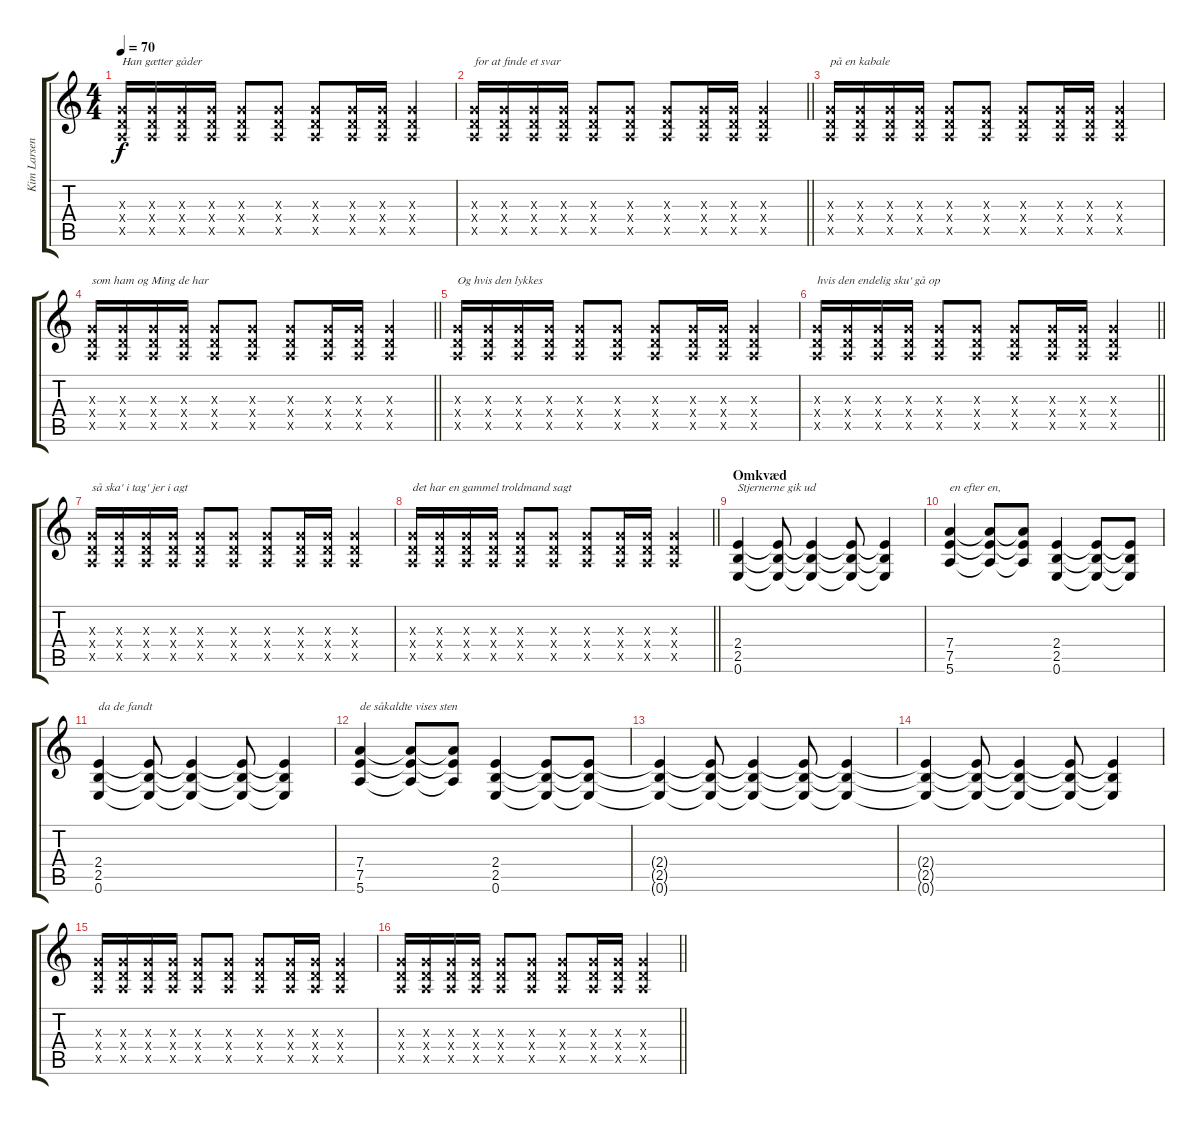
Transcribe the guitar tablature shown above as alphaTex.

\track ("Kim Larsen" "Kim Larsen") {instrument overdrivenguitar}
\staff {score tabs}
\tuning (E4 B3 G3 D3 A2 E2) {hide}
\ts (4 4)
\tempo 70
\clef g2
\ks c
(0.3{x} 0.4{x} 0.5{x}).16{txt "Han gætter gåder" dy f} (0.3{x} 0.4{x} 0.5{x}).16 (0.3{x} 0.4{x} 0.5{x}).16 (0.3{x} 0.4{x} 0.5{x}).16 (0.3{x} 0.4{x} 0.5{x}).8 (0.3{x} 0.4{x} 0.5{x}).8 (0.3{x} 0.4{x} 0.5{x}).8 (0.3{x} 0.4{x} 0.5{x}).16 (0.3{x} 0.4{x} 0.5{x}).16 (0.3{x} 0.4{x} 0.5{x}).4 |
\barLineRight lightlight
(0.3{x} 0.4{x} 0.5{x}).16{txt "for at finde et svar"} (0.3{x} 0.4{x} 0.5{x}).16 (0.3{x} 0.4{x} 0.5{x}).16 (0.3{x} 0.4{x} 0.5{x}).16 (0.3{x} 0.4{x} 0.5{x}).8 (0.3{x} 0.4{x} 0.5{x}).8 (0.3{x} 0.4{x} 0.5{x}).8 (0.3{x} 0.4{x} 0.5{x}).16 (0.3{x} 0.4{x} 0.5{x}).16 (0.3{x} 0.4{x} 0.5{x}).4 |
(0.3{x} 0.4{x} 0.5{x}).16{txt "på en kabale"} (0.3{x} 0.4{x} 0.5{x}).16 (0.3{x} 0.4{x} 0.5{x}).16 (0.3{x} 0.4{x} 0.5{x}).16 (0.3{x} 0.4{x} 0.5{x}).8 (0.3{x} 0.4{x} 0.5{x}).8 (0.3{x} 0.4{x} 0.5{x}).8 (0.3{x} 0.4{x} 0.5{x}).16 (0.3{x} 0.4{x} 0.5{x}).16 (0.3{x} 0.4{x} 0.5{x}).4 |
\barLineRight lightlight
(0.3{x} 0.4{x} 0.5{x}).16{txt "som ham og Ming de har"} (0.3{x} 0.4{x} 0.5{x}).16 (0.3{x} 0.4{x} 0.5{x}).16 (0.3{x} 0.4{x} 0.5{x}).16 (0.3{x} 0.4{x} 0.5{x}).8 (0.3{x} 0.4{x} 0.5{x}).8 (0.3{x} 0.4{x} 0.5{x}).8 (0.3{x} 0.4{x} 0.5{x}).16 (0.3{x} 0.4{x} 0.5{x}).16 (0.3{x} 0.4{x} 0.5{x}).4 |
(0.3{x} 0.4{x} 0.5{x}).16{txt "Og hvis den lykkes"} (0.3{x} 0.4{x} 0.5{x}).16 (0.3{x} 0.4{x} 0.5{x}).16 (0.3{x} 0.4{x} 0.5{x}).16 (0.3{x} 0.4{x} 0.5{x}).8 (0.3{x} 0.4{x} 0.5{x}).8 (0.3{x} 0.4{x} 0.5{x}).8 (0.3{x} 0.4{x} 0.5{x}).16 (0.3{x} 0.4{x} 0.5{x}).16 (0.3{x} 0.4{x} 0.5{x}).4 |
\barLineRight lightlight
(0.3{x} 0.4{x} 0.5{x}).16{txt "hvis den endelig sku' gå op"} (0.3{x} 0.4{x} 0.5{x}).16 (0.3{x} 0.4{x} 0.5{x}).16 (0.3{x} 0.4{x} 0.5{x}).16 (0.3{x} 0.4{x} 0.5{x}).8 (0.3{x} 0.4{x} 0.5{x}).8 (0.3{x} 0.4{x} 0.5{x}).8 (0.3{x} 0.4{x} 0.5{x}).16 (0.3{x} 0.4{x} 0.5{x}).16 (0.3{x} 0.4{x} 0.5{x}).4 |
(0.3{x} 0.4{x} 0.5{x}).16{txt "så ska' i tag' jer i agt"} (0.3{x} 0.4{x} 0.5{x}).16 (0.3{x} 0.4{x} 0.5{x}).16 (0.3{x} 0.4{x} 0.5{x}).16 (0.3{x} 0.4{x} 0.5{x}).8 (0.3{x} 0.4{x} 0.5{x}).8 (0.3{x} 0.4{x} 0.5{x}).8 (0.3{x} 0.4{x} 0.5{x}).16 (0.3{x} 0.4{x} 0.5{x}).16 (0.3{x} 0.4{x} 0.5{x}).4 |
\barLineRight lightlight
(0.3{x} 0.4{x} 0.5{x}).16{txt "det har en gammel troldmand sagt"} (0.3{x} 0.4{x} 0.5{x}).16 (0.3{x} 0.4{x} 0.5{x}).16 (0.3{x} 0.4{x} 0.5{x}).16 (0.3{x} 0.4{x} 0.5{x}).8 (0.3{x} 0.4{x} 0.5{x}).8 (0.3{x} 0.4{x} 0.5{x}).8 (0.3{x} 0.4{x} 0.5{x}).16 (0.3{x} 0.4{x} 0.5{x}).16 (0.3{x} 0.4{x} 0.5{x}).4 |
\section ("" "Omkvæd")
(2.4 2.5 0.6).4{txt "Stjernerne gik ud"} (2.4{t} 2.5{t} 0.6{t}).8 (2.4{t} 2.5{t} 0.6{t}).4 (2.4{t} 2.5{t} 0.6{t}).8 (2.4{t} 2.5{t} 0.6{t}).4 |
(7.4 7.5 5.6).4{txt "en efter en,"} (7.4{t} 7.5{t} 5.6{t}).8 (7.4{t} 7.5{t} 5.6{t}).8 (2.4 2.5 0.6).4 (2.4{t} 2.5{t} 0.6{t}).8 (2.4{t} 2.5{t} 0.6{t}).8 |
(2.4 2.5 0.6).4{txt "da de fandt"} (2.4{t} 2.5{t} 0.6{t}).8 (2.4{t} 2.5{t} 0.6{t}).4 (2.4{t} 2.5{t} 0.6{t}).8 (2.4{t} 2.5{t} 0.6{t}).4 |
(7.4 7.5 5.6).4{txt "de såkaldte vises sten"} (7.4{t} 7.5{t} 5.6{t}).8 (7.4{t} 7.5{t} 5.6{t}).8 (2.4 2.5 0.6).4 (2.4{t} 2.5{t} 0.6{t}).8 (2.4{t} 2.5{t} 0.6{t}).8 |
(2.4{t} 2.5{t} 0.6{t}).4 (2.4{t} 2.5{t} 0.6{t}).8 (2.4{t} 2.5{t} 0.6{t}).4 (2.4{t} 2.5{t} 0.6{t}).8 (2.4{t} 2.5{t} 0.6{t}).4 |
(2.4{t} 2.5{t} 0.6{t}).4 (2.4{t} 2.5{t} 0.6{t}).8 (2.4{t} 2.5{t} 0.6{t}).4 (2.4{t} 2.5{t} 0.6{t}).8 (2.4{t} 2.5{t} 0.6{t}).4 |
(0.3{x} 0.4{x} 0.5{x}).16 (0.3{x} 0.4{x} 0.5{x}).16 (0.3{x} 0.4{x} 0.5{x}).16 (0.3{x} 0.4{x} 0.5{x}).16 (0.3{x} 0.4{x} 0.5{x}).8 (0.3{x} 0.4{x} 0.5{x}).8 (0.3{x} 0.4{x} 0.5{x}).8 (0.3{x} 0.4{x} 0.5{x}).16 (0.3{x} 0.4{x} 0.5{x}).16 (0.3{x} 0.4{x} 0.5{x}).4 |
\barLineRight lightlight
(0.3{x} 0.4{x} 0.5{x}).16 (0.3{x} 0.4{x} 0.5{x}).16 (0.3{x} 0.4{x} 0.5{x}).16 (0.3{x} 0.4{x} 0.5{x}).16 (0.3{x} 0.4{x} 0.5{x}).8 (0.3{x} 0.4{x} 0.5{x}).8 (0.3{x} 0.4{x} 0.5{x}).8 (0.3{x} 0.4{x} 0.5{x}).16 (0.3{x} 0.4{x} 0.5{x}).16 (0.3{x} 0.4{x} 0.5{x}).4
